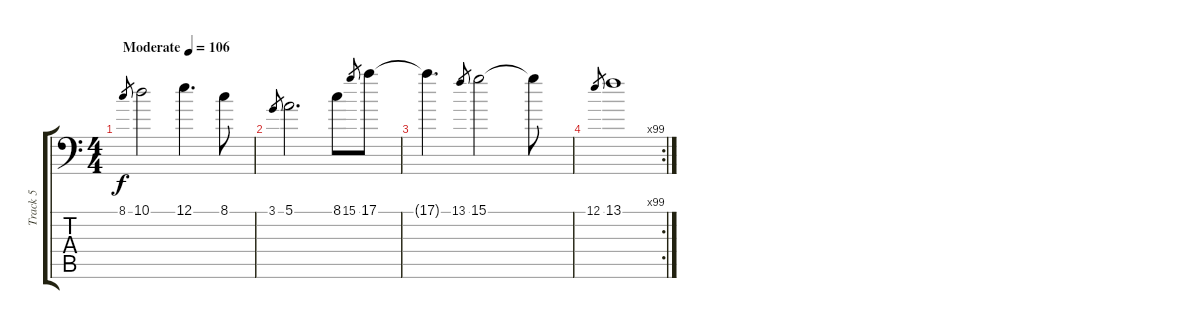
\track ("Track 5" "Track 5") {instrument electricguitarjazz}
\staff {score tabs}
\tuning (E3 B2 G2 D2 A1 E1) {hide}
\ts (4 4)
\tempo (106 "Moderate")
\clef f4
\ks c
8.1.8{gr dy f instrument electricguitarjazz} 10.1.2 12.1.4{d} 8.1.8 |
3.1.8{gr} 5.1.2{d} 8.1.8 15.1.8{gr} 17.1.8 |
17.1{t}.4{d} 13.1.8{gr} 15.1.2 15.1{t}.8 |
\rc 99
12.1.8{gr} 13.1.1
